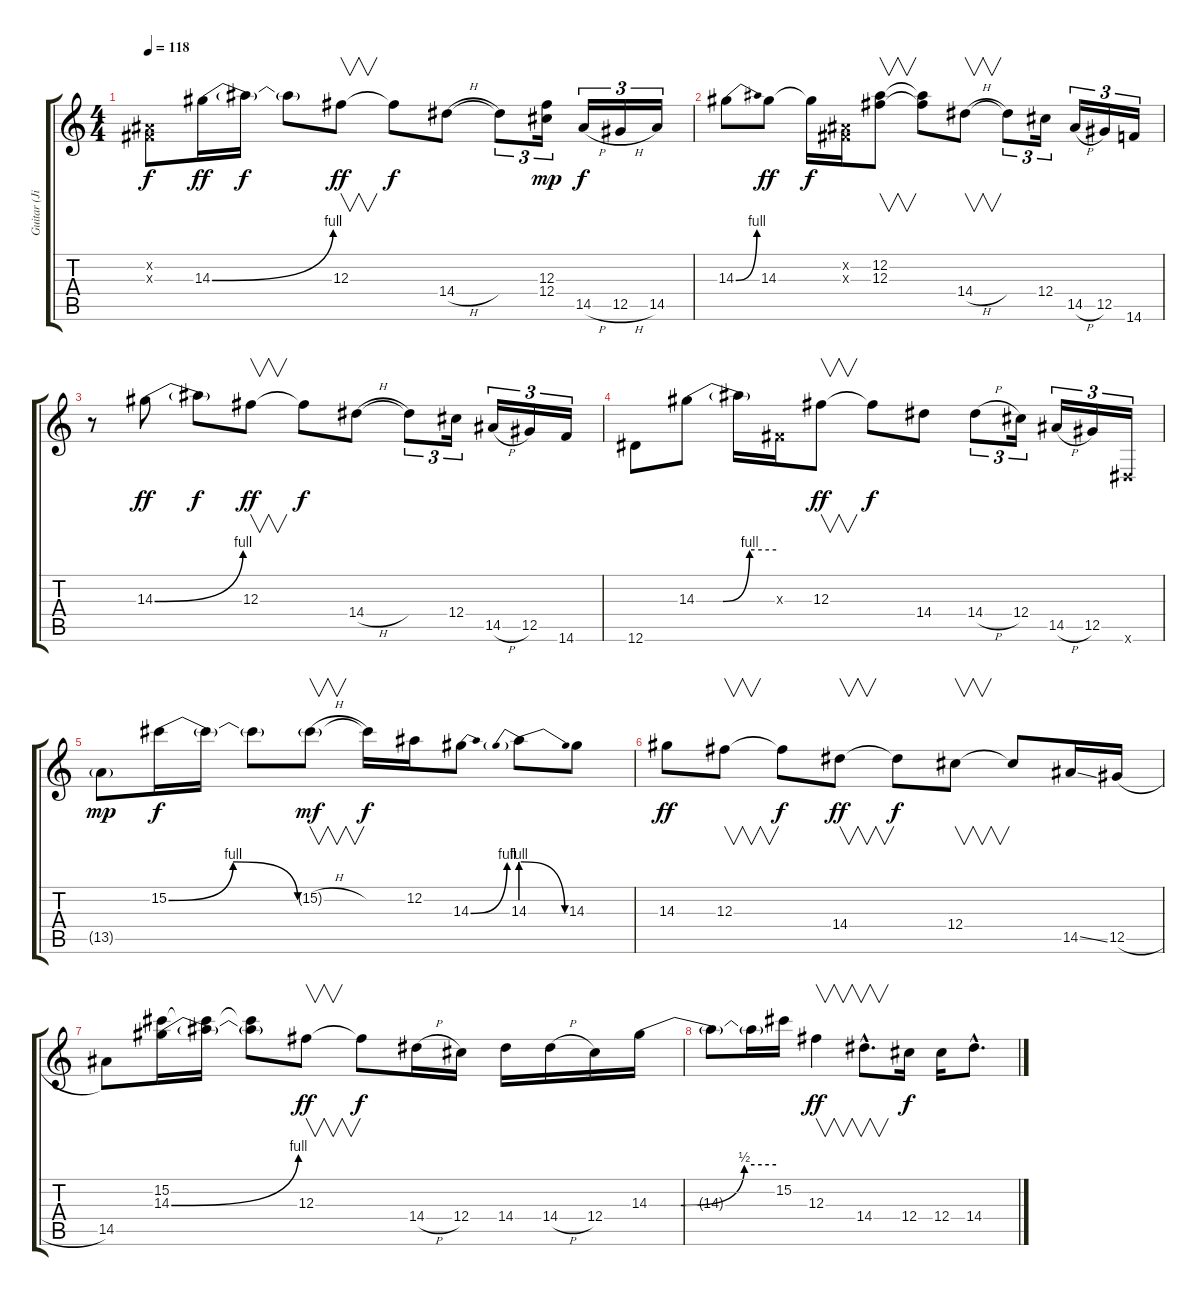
\track ("Guitar (Jimi Hendrix)" "Guitar (Ji") {instrument overdrivenguitar}
\staff {score tabs}
\tuning (Eb4 Bb3 Gb3 Db3 Ab2 Eb2) {hide}
\ts (4 4)
\tempo 118
\clef g2
\ks c
(0.2{x} 0.3{x}).8{dy f} 14.3{be (bend 0 0 60 4)}.16{dy ff} 14.3{t}.16{dy f} 14.3{t}.8 12.3.8{v dy ff} 12.3{t}.8{dy f} 14.4{h}.8 14.4{t}.8{tu (3 2)} (12.3 12.4).16{tu (3 2) dy mp} 14.5{h}.16{tu (3 2) dy f} 12.5{h}.16{tu (3 2)} 14.5.16{tu (3 2)} |
14.3{be (bend 0 0 60 4)}.8 14.3.8{dy ff} 14.3{t}.16{dy f} (0.2{x} 0.3{x}).16 (12.2 12.3).8{v} (12.2{t} 12.3{t}).8 14.4{h}.8{v} 14.4{t}.8{tu (3 2)} 12.4.16{tu (3 2)} 14.5{h}.16{tu (3 2)} 12.5.16{tu (3 2)} 14.6.16{tu (3 2)} |
r.8 14.3{be (bend 0 0 60 4)}.8{dy ff} 14.3{t}.8{dy f} 12.3.8{v dy ff} 12.3{t}.8{dy f} 14.4{h}.8 14.4{t}.8{tu (3 2)} 12.4.16{tu (3 2)} 14.5{h}.16{tu (3 2)} 12.5.16{tu (3 2)} 14.6.16{tu (3 2)} |
12.6.8 14.3{be (custom 0 0 20 0 40 4 60 4)}.8 14.3{t}.16 0.3{x}.16 12.3.8{v dy ff} 12.3{t}.8{dy f} 14.4.8 14.4{h}.8{tu (3 2)} 12.4.16{tu (3 2)} 14.5{h}.16{tu (3 2)} 12.5.16{tu (3 2)} 0.6{x}.16{tu (3 2)} |
13.5{g}.8{dy mp} 15.2{be (bendrelease 0 0 15 4 45 4 60 0)}.16{dy f} 15.2{t}.16 15.2{t}.8 15.2{h g}.8{v dy mf} 15.2{t}.16{dy f} 12.2.16 14.3{be (bend 0 0 60 4)}.8 14.3{be (prebendrelease 0 4 60 0)}.8 14.3.8 |
14.3.8{dy ff} 12.3.8{v} 12.3{t}.8{dy f} 14.4.8{v dy ff} 14.4{t}.8{dy f} 12.4.8{v} 12.4{t}.8 14.5{ss}.16 12.5{h}.16 |
14.5.8 (15.2 14.3{be (bend 0 0 60 4)}).16 (15.2{t} 14.3{t}).16 (15.2{t} 14.3{t}).8 12.3.8{v dy ff} 12.3{t}.8{dy f} 14.4{h}.16 12.4.16 14.4.16 14.4{h}.16 12.4.16 14.3{be (custom 0 0 15 0 45 2 60 2)}.16 |
14.3{t}.8 14.3{t}.16 15.2.16 12.3.4{v dy ff} 14.4{hac}.8{v d} 12.4.16{dy f} 12.4.16 14.4{hac}.8{d}
